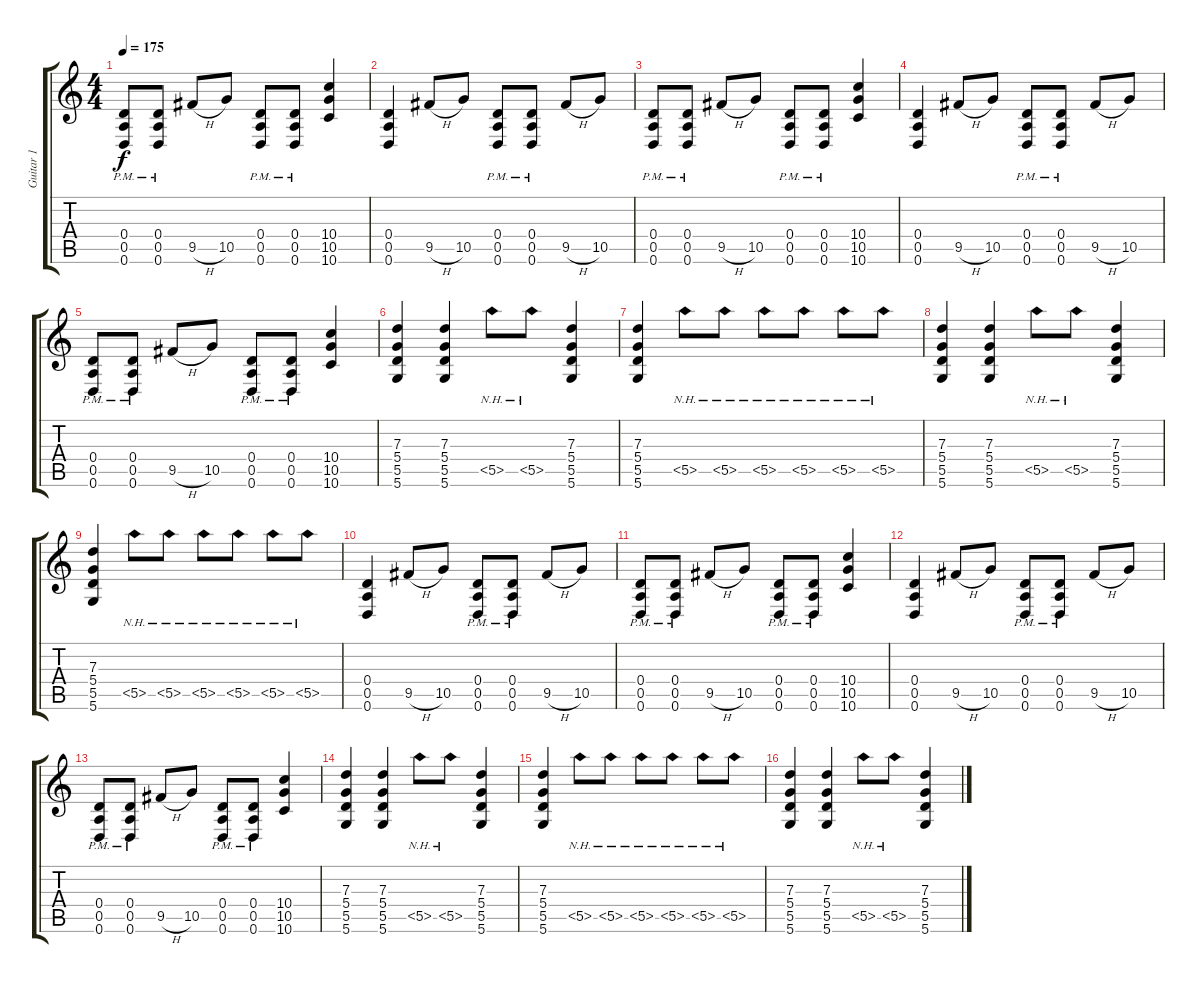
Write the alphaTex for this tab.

\track ("Guitar 1" "Guitar 1") {instrument distortionguitar}
\staff {score tabs}
\tuning (E4 B3 G3 D3 A2 D2) {hide}
\ts (4 4)
\tempo 175
\clef g2
\ks c
(0.4 0.5{pm} 0.6).8{dy f} (0.4 0.5{pm} 0.6).8 9.5{h}.8 10.5.8 (0.4 0.5{pm} 0.6).8 (0.4 0.5{pm} 0.6).8 (10.4 10.5 10.6).4 |
(0.4 0.5 0.6).4 9.5{h}.8 10.5.8 (0.4{pm} 0.5 0.6).8 (0.4{pm} 0.5 0.6).8 9.5{h}.8 10.5.8 |
(0.4 0.5{pm} 0.6).8 (0.4 0.5{pm} 0.6).8 9.5{h}.8 10.5.8 (0.4 0.5{pm} 0.6).8 (0.4 0.5{pm} 0.6).8 (10.4 10.5 10.6).4 |
(0.4 0.5 0.6).4 9.5{h}.8 10.5.8 (0.4{pm} 0.5 0.6).8 (0.4{pm} 0.5 0.6).8 9.5{h}.8 10.5.8 |
(0.4 0.5{pm} 0.6).8 (0.4 0.5{pm} 0.6).8 9.5{h}.8 10.5.8 (0.4 0.5{pm} 0.6).8 (0.4 0.5{pm} 0.6).8 (10.4 10.5 10.6).4 |
(7.3 5.4 5.5 5.6).4 (7.3 5.4 5.5 5.6).4 5.5{nh}.8 5.5{nh}.8 (7.3 5.4 5.5 5.6).4 |
(7.3 5.4 5.5 5.6).4 5.5{nh}.8 5.5{nh}.8 5.5{nh}.8 5.5{nh}.8 5.5{nh}.8 5.5{nh}.8 |
(7.3 5.4 5.5 5.6).4 (7.3 5.4 5.5 5.6).4 5.5{nh}.8 5.5{nh}.8 (7.3 5.4 5.5 5.6).4 |
(7.3 5.4 5.5 5.6).4 5.5{nh}.8 5.5{nh}.8 5.5{nh}.8 5.5{nh}.8 5.5{nh}.8 5.5{nh}.8 |
(0.4 0.5 0.6).4 9.5{h}.8 10.5.8 (0.4{pm} 0.5 0.6).8 (0.4{pm} 0.5 0.6).8 9.5{h}.8 10.5.8 |
(0.4 0.5{pm} 0.6).8 (0.4 0.5{pm} 0.6).8 9.5{h}.8 10.5.8 (0.4 0.5{pm} 0.6).8 (0.4 0.5{pm} 0.6).8 (10.4 10.5 10.6).4 |
(0.4 0.5 0.6).4 9.5{h}.8 10.5.8 (0.4{pm} 0.5 0.6).8 (0.4{pm} 0.5 0.6).8 9.5{h}.8 10.5.8 |
(0.4 0.5{pm} 0.6).8 (0.4 0.5{pm} 0.6).8 9.5{h}.8 10.5.8 (0.4 0.5{pm} 0.6).8 (0.4 0.5{pm} 0.6).8 (10.4 10.5 10.6).4 |
(7.3 5.4 5.5 5.6).4 (7.3 5.4 5.5 5.6).4 5.5{nh}.8 5.5{nh}.8 (7.3 5.4 5.5 5.6).4 |
(7.3 5.4 5.5 5.6).4 5.5{nh}.8 5.5{nh}.8 5.5{nh}.8 5.5{nh}.8 5.5{nh}.8 5.5{nh}.8 |
(7.3 5.4 5.5 5.6).4 (7.3 5.4 5.5 5.6).4 5.5{nh}.8 5.5{nh}.8 (7.3 5.4 5.5 5.6).4
